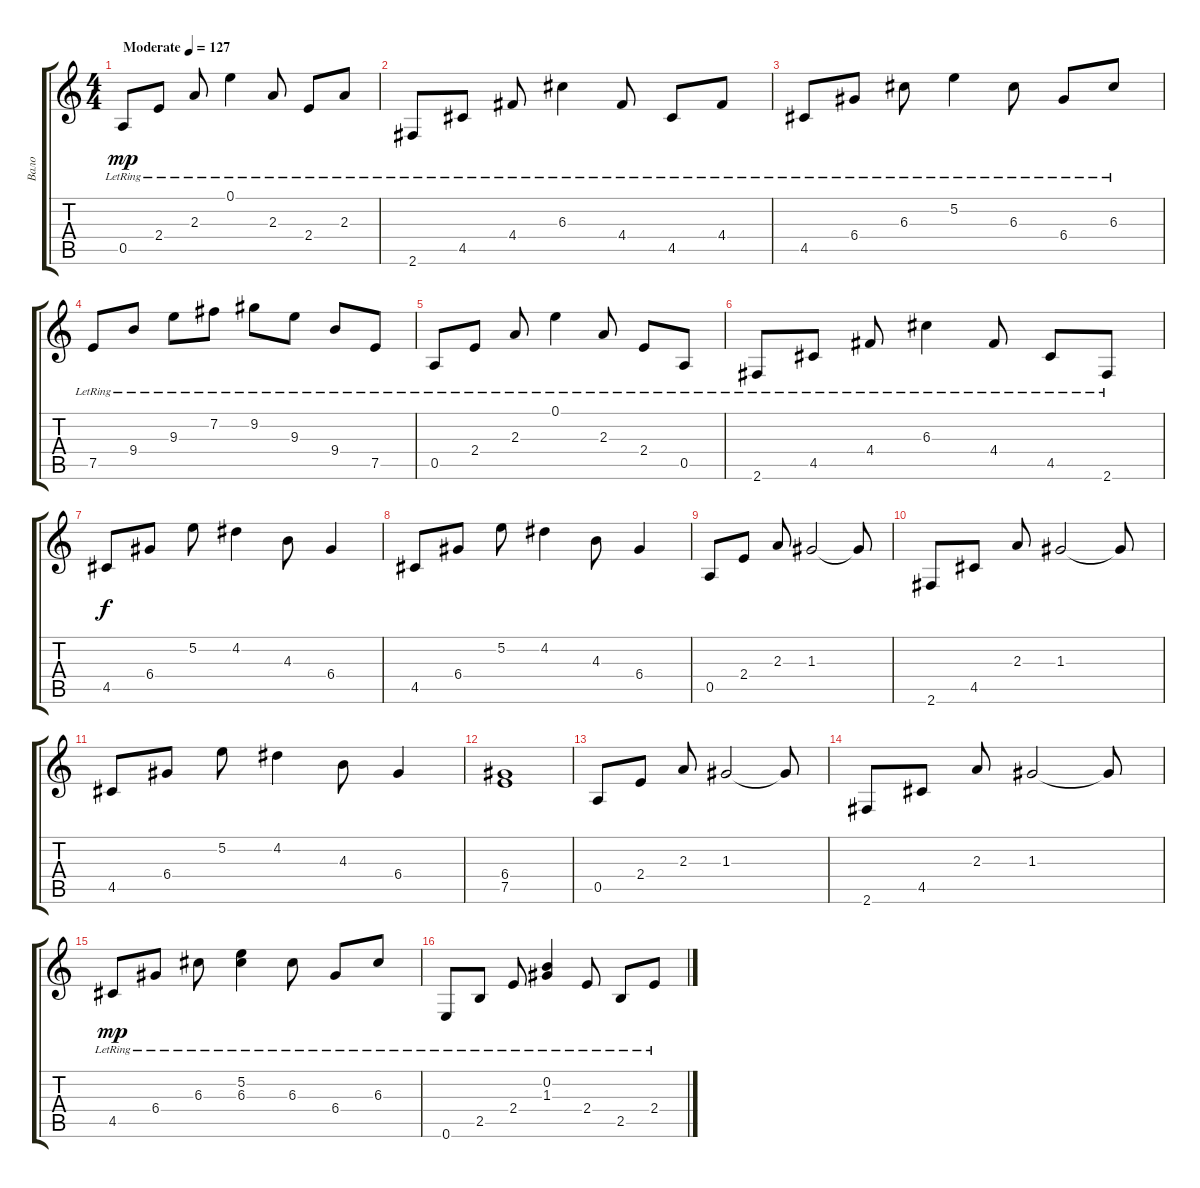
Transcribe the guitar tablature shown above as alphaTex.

\track ("Вало" "Вало") {instrument acousticguitarsteel}
\staff {score tabs}
\tuning (E4 B3 G3 D3 A2 E2) {hide}
\ts (4 4)
\tempo (127 "Moderate")
\clef g2
\ks c
0.5{lr}.8{dy mp instrument acousticguitarsteel} 2.4{lr}.8 2.3{lr}.8 0.1{lr}.4 2.3{lr}.8 2.4{lr}.8 2.3{lr}.8 |
2.6{lr}.8 4.5{lr}.8 4.4{lr}.8 6.3{lr}.4 4.4{lr}.8 4.5{lr}.8 4.4{lr}.8 |
4.5{lr}.8 6.4{lr}.8 6.3{lr}.8 5.2{lr}.4 6.3{lr}.8 6.4{lr}.8 6.3{lr}.8 |
7.5{lr}.8 9.4{lr}.8 9.3{lr}.8 7.2{lr}.8 9.2{lr}.8 9.3{lr}.8 9.4{lr}.8 7.5{lr}.8 |
0.5{lr}.8 2.4{lr}.8 2.3{lr}.8 0.1{lr}.4 2.3{lr}.8 2.4{lr}.8 0.5{lr}.8 |
2.6{lr}.8 4.5{lr}.8 4.4{lr}.8 6.3{lr}.4 4.4{lr}.8 4.5{lr}.8 2.6{lr}.8 |
4.5.8{dy f instrument overdrivenguitar} 6.4.8 5.2.8 4.2.4 4.3.8 6.4.4 |
4.5.8 6.4.8 5.2.8 4.2.4 4.3.8 6.4.4 |
0.5.8 2.4.8 2.3.8 1.3.2 1.3{t}.8 |
2.6.8 4.5.8 2.3.8 1.3.2 1.3{t}.8 |
4.5.8 6.4.8 5.2.8 4.2.4 4.3.8 6.4.4 |
(6.4 7.5).1 |
0.5.8 2.4.8 2.3.8 1.3.2 1.3{t}.8 |
2.6.8 4.5.8 2.3.8 1.3.2 1.3{t}.8 |
4.5{lr}.8{dy mp instrument acousticguitarsteel} 6.4{lr}.8 6.3{lr}.8 (5.2{lr} 6.3{lr}).4 6.3{lr}.8 6.4{lr}.8 6.3{lr}.8 |
0.6{lr}.8 2.5{lr}.8 2.4{lr}.8 (0.2{lr} 1.3{lr}).4 2.4{lr}.8 2.5{lr}.8 2.4{lr}.8
